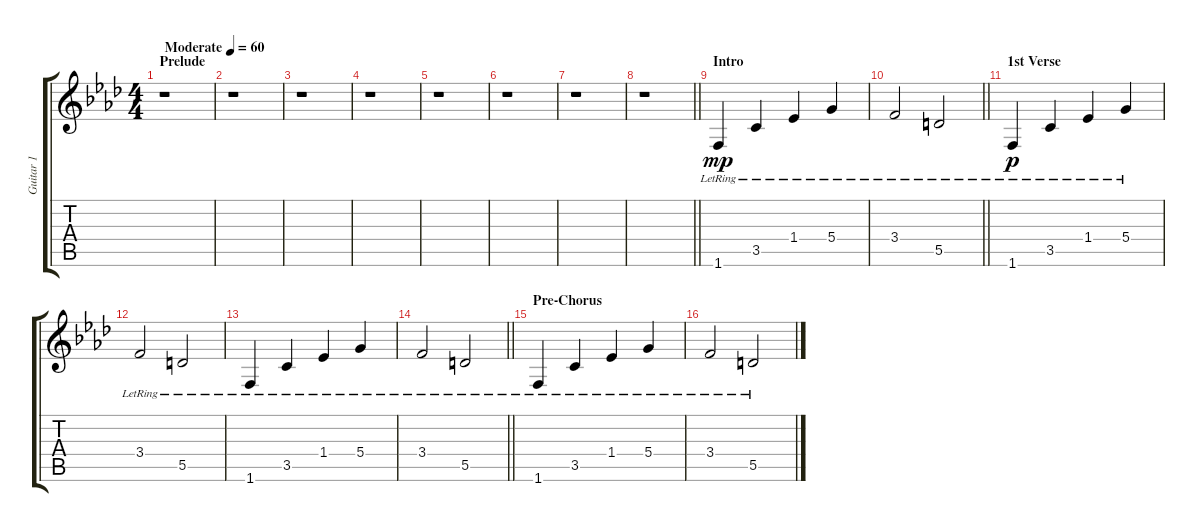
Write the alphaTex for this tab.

\track ("Guitar 1" "Guitar 1") {instrument electricguitarclean}
\staff {score tabs}
\tuning (E4 B3 G3 D3 A2 E2) {hide}
\ts (4 4)
\section ("" "Prelude")
\tempo (60 "Moderate")
\clef g2
\ks fminor
r.1{dy mp instrument electricguitarclean} |
r.1 |
r.1 |
r.1 |
r.1 |
r.1 |
r.1 |
\barLineRight lightlight
r.1 |
\section ("" "Intro")
1.6{lr}.4 3.5{lr}.4 1.4{lr}.4 5.4{lr}.4 |
\barLineRight lightlight
3.4{lr}.2 5.5{lr}.2 |
\section ("" "1st Verse")
1.6{lr}.4{dy p} 3.5{lr}.4 1.4{lr}.4 5.4{lr}.4 |
3.4{lr}.2 5.5{lr}.2 |
1.6{lr}.4 3.5{lr}.4 1.4{lr}.4 5.4{lr}.4 |
\barLineRight lightlight
3.4{lr}.2 5.5{lr}.2 |
\section ("" "Pre-Chorus")
1.6{lr}.4 3.5{lr}.4 1.4{lr}.4 5.4{lr}.4 |
3.4{lr}.2 5.5{lr}.2
